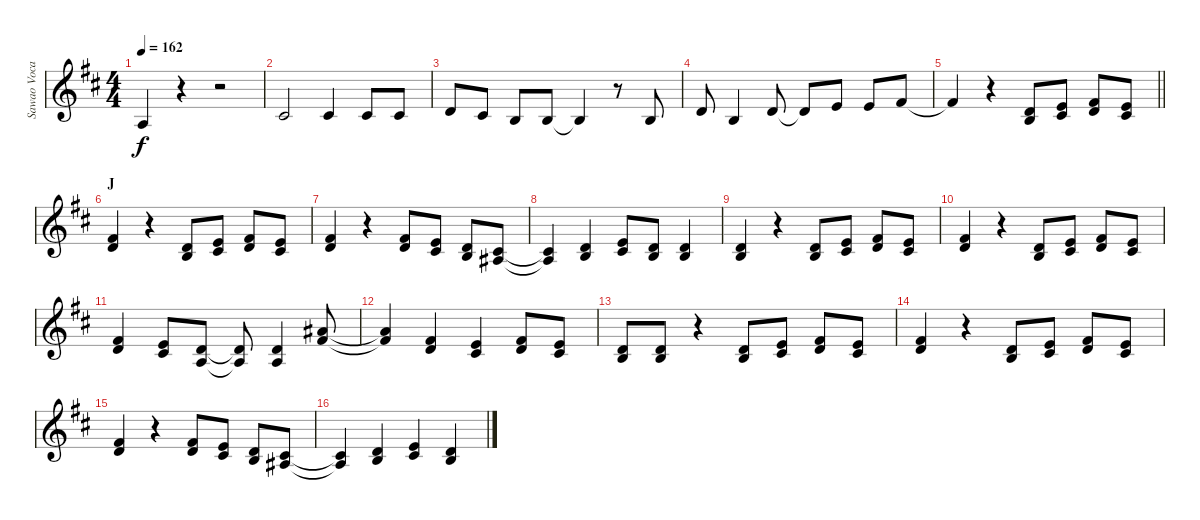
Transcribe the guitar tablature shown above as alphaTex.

\track ("Sawao Vocal" "Sawao Voca") {instrument synthbrass1}
\staff {score}
\tuning (E4 B3 G3 D3 A2 E2) {hide}
\ts (4 4)
\tempo 162
\clef g2
\ks d
2.3{t}.4{dy f} r.4 r.2 |
2.2.2 2.2.4 2.2.8 2.2.8 |
3.2.8 2.2.8 0.2.8 0.2.8 0.2{t}.4 r.8 0.2.8 |
3.2.8 0.2.4 3.2.8 3.2{t}.8 0.1.8 0.1.8 2.1.8 |
\barLineRight lightlight
2.1{t}.4 r.4 (3.2 4.3).8 (0.1 2.2).8 (2.1 3.2).8 (0.1 2.2).8 |
\section ("" "J")
(2.1 3.2).4 r.4 (3.2 4.3).8 (0.1 2.2).8 (2.1 3.2).8 (0.1 2.2).8 |
(2.1 3.2).4 r.4 (2.1 3.2).8 (0.1 2.2).8 (3.2 4.3).8 (2.2 3.3).8 |
(2.2{t} 3.3{t}).4 (0.2 7.3).4 (0.1 2.2).8 (0.2 7.3).8 (3.2 4.3).4 |
(0.2 7.3).4 r.4 (3.2 4.3).8 (0.1 2.2).8 (2.1 3.2).8 (0.1 2.2).8 |
(2.1 3.2).4 r.4 (3.2 4.3).8 (0.1 2.2).8 (2.1 3.2).8 (0.1 2.2).8 |
(2.1 3.2).4 (0.1 2.2).8 (3.2 2.3).8 (3.2{t} 2.3{t}).8 (3.2 2.3).4 (2.1 11.2).8 |
(2.1{t} 11.2{t}).4 (2.1 3.2).4 (0.1 2.2).4 (2.1 3.2).8 (0.1 2.2).8 |
(3.2 4.3).8 (0.2 7.3).8 r.4 (3.2 4.3).8 (0.1 2.2).8 (2.1 3.2).8 (0.1 2.2).8 |
(2.1 3.2).4 r.4 (3.2 4.3).8 (0.1 2.2).8 (2.1 3.2).8 (0.1 2.2).8 |
(2.1 3.2).4 r.4 (2.1 3.2).8 (0.1 2.2).8 (3.2 4.3).8 (2.2 3.3).8 |
(2.2{t} 3.3{t}).4 (0.2 7.3).4 (0.1 2.2).4 (3.2 4.3).4
